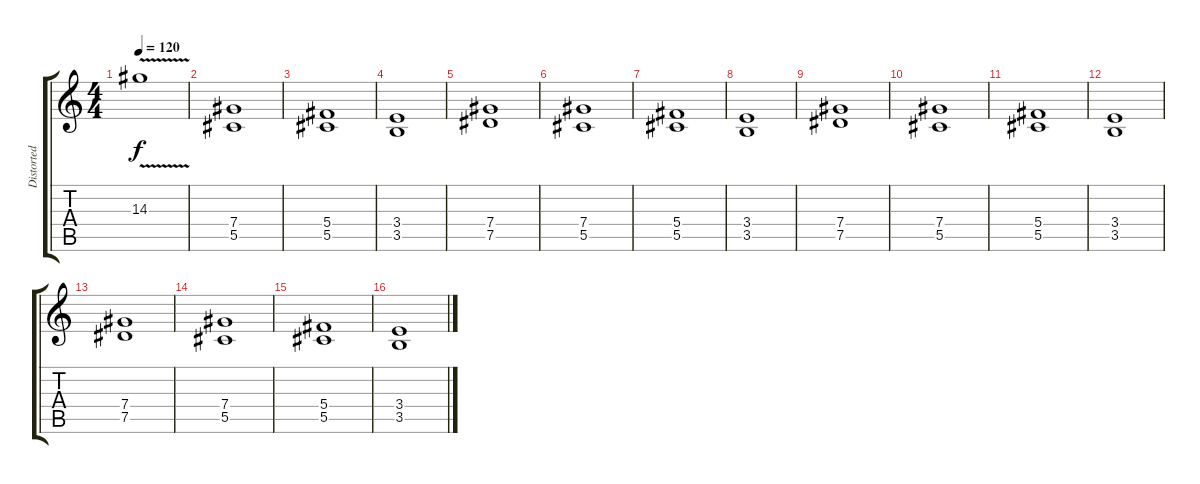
\track ("Distorted Guitar" "Distorted ") {instrument distortionguitar}
\staff {score tabs}
\tuning (Eb4 Bb3 Gb3 Db3 Ab2 Eb2) {hide}
\ts (4 4)
\tempo 120
\clef g2
\ks c
14.3{v}.1{dy f} |
(7.4 5.5).1 |
(5.4 5.5).1 |
(3.4 3.5).1 |
(7.4 7.5).1 |
(7.4 5.5).1 |
(5.4 5.5).1 |
(3.4 3.5).1 |
(7.4 7.5).1 |
(7.4 5.5).1 |
(5.4 5.5).1 |
(3.4 3.5).1 |
(7.4 7.5).1 |
(7.4 5.5).1 |
(5.4 5.5).1 |
(3.4 3.5).1
